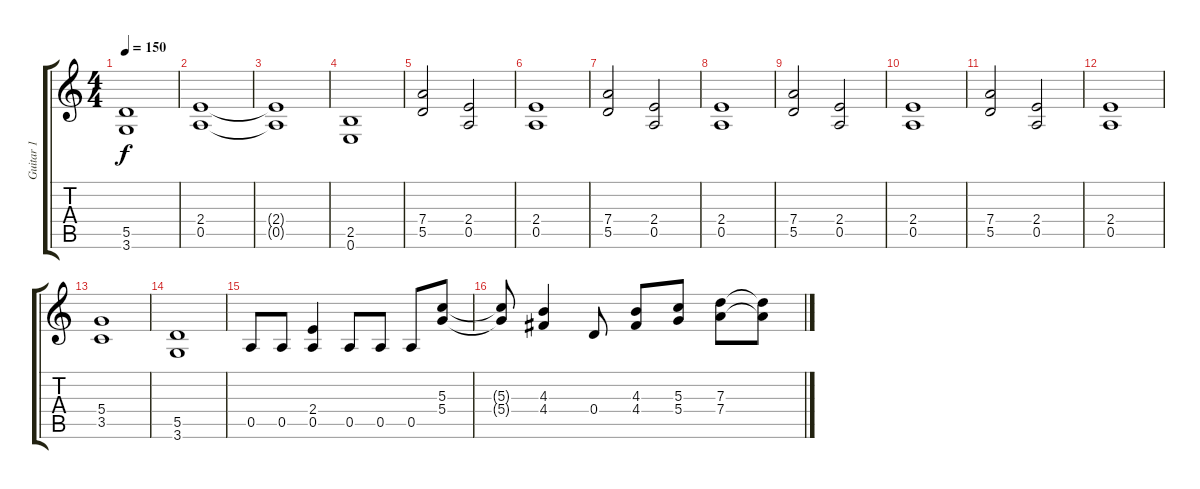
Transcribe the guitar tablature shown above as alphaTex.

\track ("Guitar 1" "Guitar 1") {instrument distortionguitar}
\staff {score tabs}
\tuning (E4 B3 G3 D3 A2 E2) {hide}
\ts (4 4)
\tempo 150
\clef g2
\ks c
(5.5 3.6).1{dy f} |
(2.4 0.5).1 |
(2.4{t} 0.5{t}).1 |
(2.5 0.6).1 |
(7.4 5.5).2 (2.4 0.5).2 |
(2.4 0.5).1 |
(7.4 5.5).2 (2.4 0.5).2 |
(2.4 0.5).1 |
(7.4 5.5).2 (2.4 0.5).2 |
(2.4 0.5).1 |
(7.4 5.5).2 (2.4 0.5).2 |
(2.4 0.5).1 |
(5.4 3.5).1 |
(5.5 3.6).1 |
0.5.8 0.5.8 (2.4 0.5).4 0.5.8 0.5.8 0.5.8 (5.3 5.4).8 |
(5.3{t} 5.4{t}).8 (4.3 4.4).4 0.4.8 (4.3 4.4).8 (5.3 5.4).8 (7.3 7.4).8 (7.3{t} 7.4{t}).8
